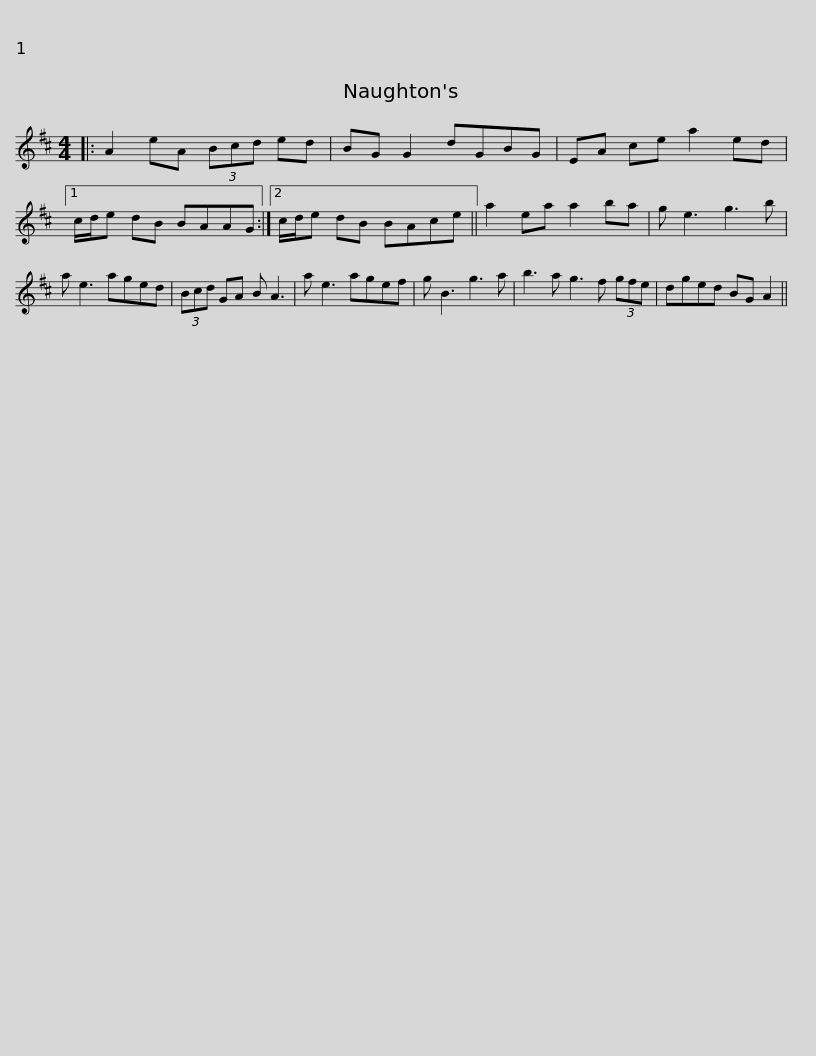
X:1
L:1/8
M:4/4
I:linebreak $
K:D
V:1 treble
V:1
|: A2 eA (3Bcd ed | BG G2 dGBG | EA ce a2 ed |1 c/d/e dB BAAG :|2 c/d/e dB BAce ||$ %5
 a2 ea a2 ba | g e3 g3 b | a e3 aged | (3Bcd GA B A3 | a e3 agef | %10
 g B3 g3 a |$ b3 a g3 f (3gfe | dged BG A2 || %13
